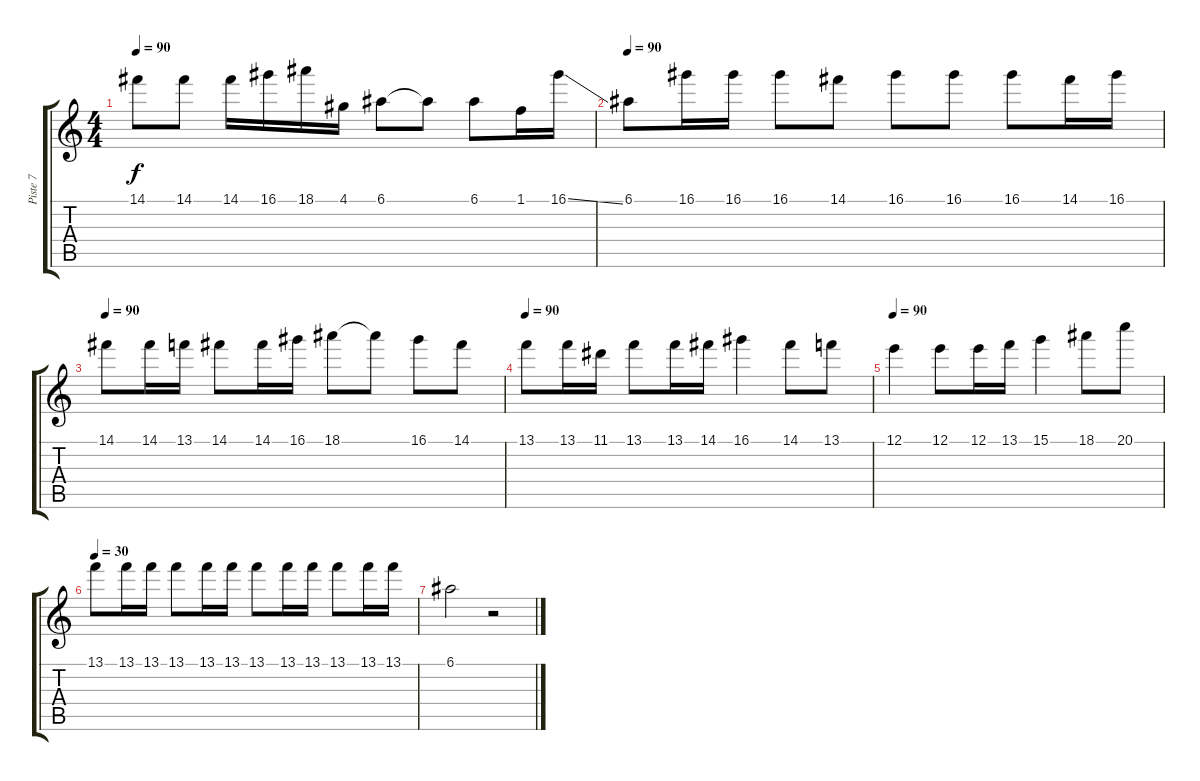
\track ("Piste 7" "Piste 7") {instrument distortionguitar}
\staff {score tabs}
\tuning (E4 B3 G3 D3 A2 E2) {hide}
\ts (4 4)
\tempo 90
\clef g2
\ks c
14.1.8{dy f} 14.1.8 14.1.16 16.1.16 18.1.16 4.1.16 6.1.8 6.1{t}.8 6.1.8 1.1.16 16.1{ss}.16 |
\tempo 90
6.1.8 16.1.16 16.1.16 16.1.8 14.1.8 16.1.8 16.1.8 16.1.8 14.1.16 16.1.16 |
\tempo 90
14.1.8 14.1.16 13.1.16 14.1.8 14.1.16 16.1.16 18.1.8 18.1{t}.8 16.1.8 14.1.8 |
\tempo 90
13.1.8 13.1.16 11.1.16 13.1.8 13.1.16 14.1.16 16.1.4 14.1.8 13.1.8 |
\tempo 90
12.1.4 12.1.8 12.1.16 13.1.16 15.1.4 18.1.8 20.1.8 |
\tempo 90
\tempo 30
13.1.8 13.1.16 13.1.16 13.1.8 13.1.16 13.1.16 13.1.8 13.1.16 13.1.16 13.1.8 13.1.16 13.1.16 |
6.1.2 r.2
